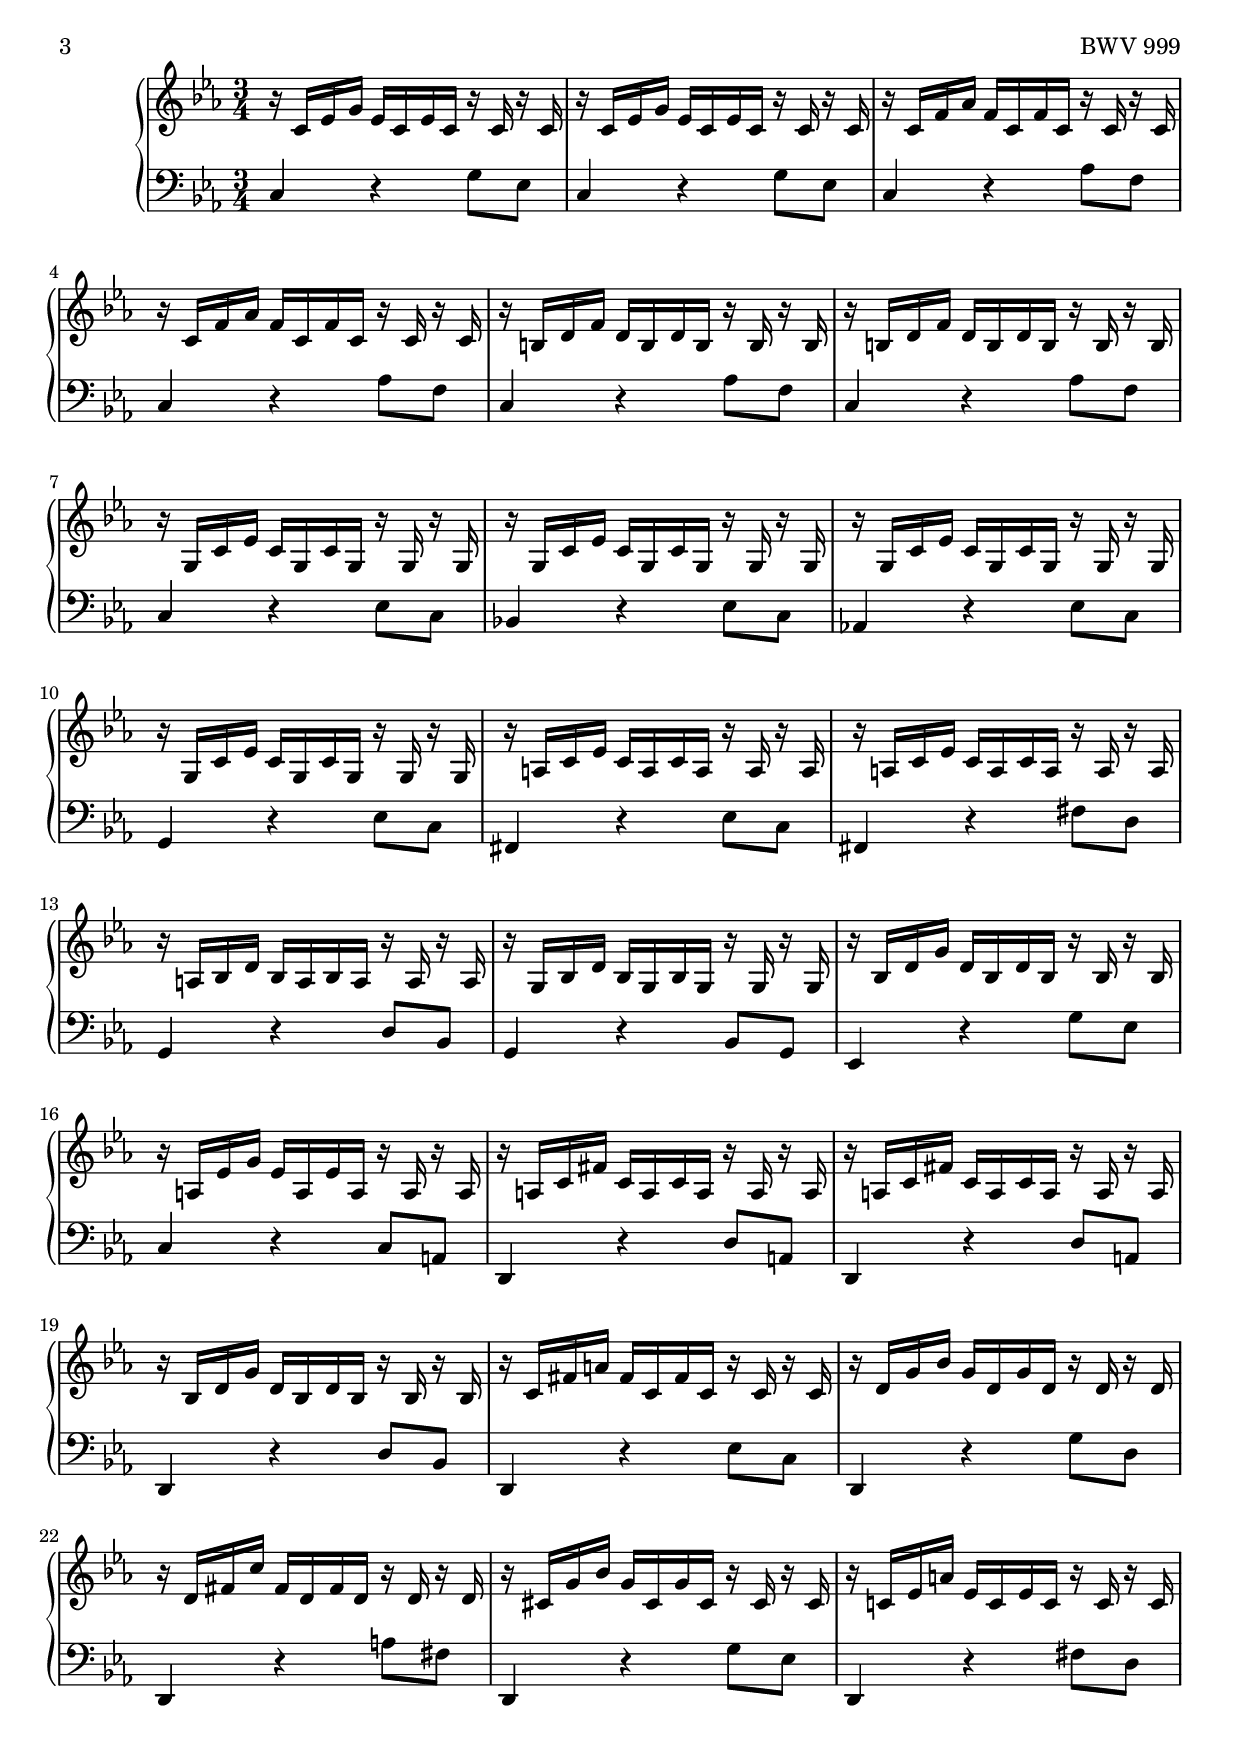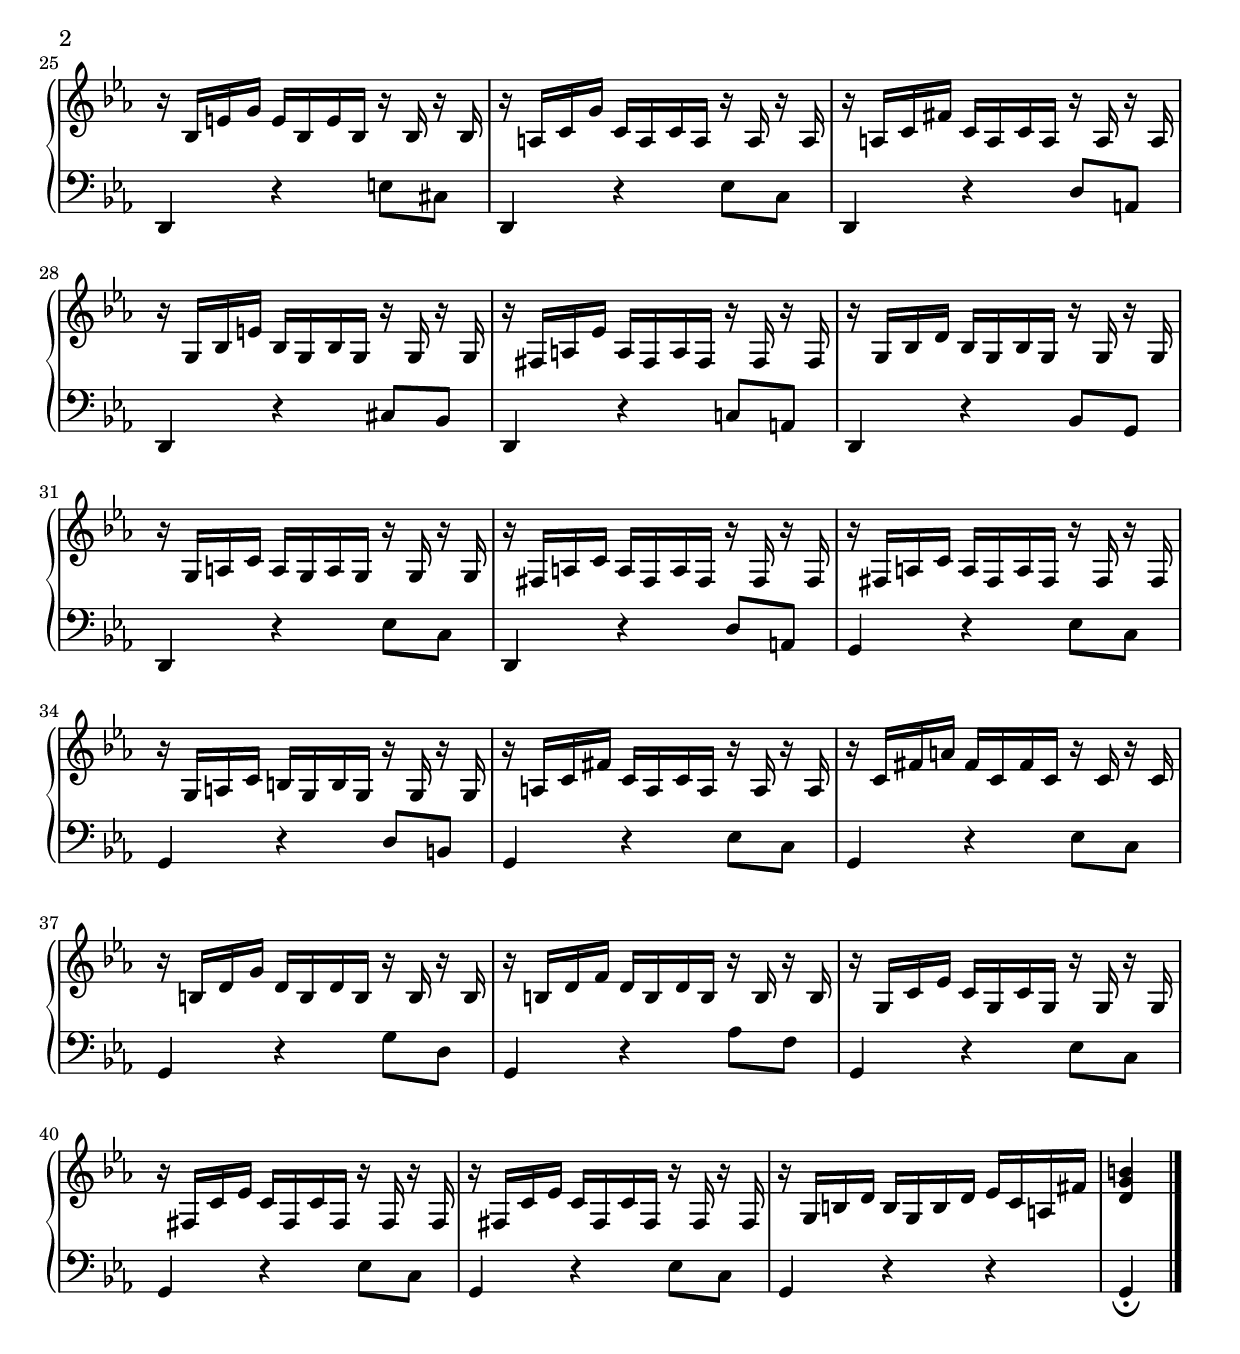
#(set! point-and-click line-column-location)

opus= "BWV 999"
piece = "3"

%{

TODO: this file needs additional layouting: the upper voice should
switch staffs to avoid leger lines.

Not all editions agree on the last note: ed. Lemoine has a quarter
note, some have dotted half notes.

This file was partly generated using m4.
%}

\version "1.5.68"


upper =   \notes \transpose c'' {
	r16 [c es g] [es c es c] r c r c |
	r16 [c es g] [es c es c] r c r c |
	r16 [c f as] [f c f c] r c r c |
	r16 [c f as] [f c f c] r c r c |
	r16 [b, d f] [d b, d b,] r b, r b, |
	r16 [b, d f] [d b, d b,] r b, r b, |
	r16 [g, c es] [c g, c g,] r g, r g, |
	r16 [g, c es] [c g, c g,] r g, r g, |
	r16 [g, c es] [c g, c g,] r g, r g, |
	r16 [g, c es] [c g, c g,] r g, r g, |
	r16 [a, c es] [c a, c a,] r a, r a, |
	r16 [a, c es] [c a, c a,] r a, r a, |
	r16 [a, bes, d] [bes, a, bes, a,] r a, r a, |
	r16 [g, bes, d] [bes, g, bes, g,] r g, r g, |
	r16 [bes, d g] [d bes, d bes,] r bes, r bes, |
	r16 [a, es g] [es a, es a,] r a, r a, |
	r16 [a, c fis] [c a, c a,] r a, r a, |
	r16 [a, c fis] [c a, c a,] r a, r a, |
	r16 [bes, d g] [d bes, d bes,] r bes, r bes, |

	r16 [c fis a] [fis c fis c] r c r c |
	r16 [d g bes] [g d g d] r d r d |
	r16 [d fis c'] [fis d fis d] r d r d |

	r16 [cis g bes] [g cis g cis] r cis r cis |
	r16 [c! es a] [es c es c] r c r c |
	r16 [bes, e g] [e bes, e bes,] r bes, r bes, |
	r16 [a, c g] [c a, c a,] r a, r a, |

	r16 [a, c fis] [c a, c a,] r a, r a, |
	r16 [g, bes, e] [bes, g, bes, g,] r g, r g, |
	r16 [fis, a, es] [a, fis, a, fis,] r fis, r fis, |
	r16 [g, bes, d] [bes, g, bes, g,] r g, r g, |
	r16 [g, a, c] [a, g, a, g,] r g, r g, |
	r16 [fis, a, c] [a, fis, a, fis,] r fis, r fis, |
	r16 [fis, a, c] [a, fis, a, fis,] r fis, r fis, |
	r16 [g, a, c] [b, g, b, g,] r g, r g,
	r16 [a, c fis] [c a, c a,] r a, r a, |
	r16 [c fis a] [fis c fis c] r c r c |
	r16 [b, d g] [d b, d b,] r b, r b, |
	r16 [b, d f] [d b, d b,] r b, r b, |
	r16 [g, c es] [c g, c g,] r g, r g, |
	r16 [fis, c es] [c fis, c fis,] r fis, r fis, |
	r16 [fis, c es] [c fis, c fis,] r fis, r fis, |
	r16 [g, b, d] [b, g, b, d] [es c a, fis] |


	<g4 d b>	
	\bar "|."
}

lower =   \notes{
	c4 r [g8 es] |
	c4 r [g8 es] |
	c4 r [as8 f] |

	c4 r [as8 f] |
	c4 r [as8 f] |
	c4 r [as8 f] |

	c4 r [es8 c] |
	bes,!4 r [es8 c] |
	as,!4 r [es8 c] |

	g,4 r [es8 c] |
	fis,4 r [es8 c] |
	fis,4 r [fis8 d] |

	g,4 r [d8 bes,] |
	g,4 r [bes,8 g,] |
	es,4 r [g8 es] |

	c4 r [c8 a,] |
	d,4 r [d8 a,] |
	d,4 r [d8 a,] |
	d,4 r [d8 bes,] |


	d,4 r [es8 c] |
	d,4 r [g8 d] |
	d,4 r [a8 fis] |

	d,4 r [g8 es] |
	d,4 r [fis8 d] |
	d,4 r [e8 cis] |
	d,4 r [es8 c] |

	d,4 r [d8 a,] |
	d,4 r [cis8 bes,] |
	d,4 r [c!8 a,] |

	d,4 r [bes,8 g,] |
	d,4 r [es8 c] |
	d,4 r [d8 a,] |

	g,4 r [es8 c] |
	g,4 r [d8 b,] |
	g,4 r [es8 c] |
	
	g,4 r [es8 c] |
	g,4 r [g8 d] |
	g,4 r [as8 f] |
	g,4 r [es8 c] |

	g,4 r [es8 c] |
	g,4 r [es8 c] |
	g,4 r r |
	%% FIXME: \fermata?
	g,4_\fermata 
	\bar "|."
}

global  = \notes{
	\time 3/4
	\key es \major
}

\score{
	\context PianoStaff <
		\context Staff = up <
			\global
			\upper
		>
		\context Staff = down <
			\global
			\clef "bass"
			\lower
		>
	>
	\paper{
		\translator {\OrchestralScoreContext }
	}
	\midi{ \tempo 4 = 100 }
	\header{
		opus = \opus
		piece = \piece
	}
}
